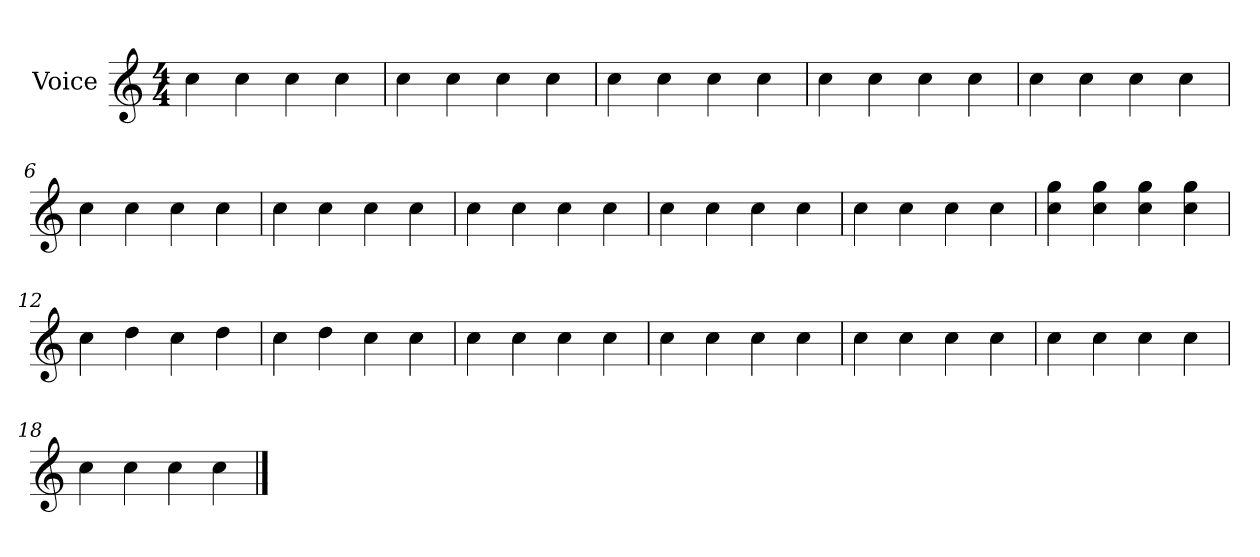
**kern
*part1
*staff1
*I"Voice
!!LO:PB:g=z
*clefG2
*k[]
*M4/4
=1
4cc\
4cc\
4cc\
4cc\
=2
4cc\
4cc\
4cc\
4cc\
=3
4cc\
4cc\
4cc\
4cc\
=4
4cc\
4cc\
4cc\
4cc\
!!LO:LB:g=z
=5
4cc\
4cc\
4cc\
4cc\
=6
4cc\
4cc\
4cc\
4cc\
=7
4cc\
4cc\
4cc\
4cc\
=8
4cc\
4cc\
4cc\
4cc\
!!LO:LB:g=z
=9
4cc\
4cc\
4cc\
4cc\
=10
4cc\
4cc\
4cc\
4cc\
=11
4gg\ 4cc\
4gg\ 4cc\
4gg\ 4cc\
4gg\ 4cc\
=12
4cc\
4dd\
4cc\
4dd\
=13
4cc\
4dd\
4cc\
4cc\
!!LO:LB:g=z
=14
4cc\
4cc\
4cc\
4cc\
=15
4cc\
4cc\
4cc\
4cc\
=16
4cc\
4cc\
4cc\
4cc\
=17
4cc\
4cc\
4cc\
4cc\
!!LO:LB:g=z
=18
4cc\
4cc\
4cc\
4cc\
==
*-
